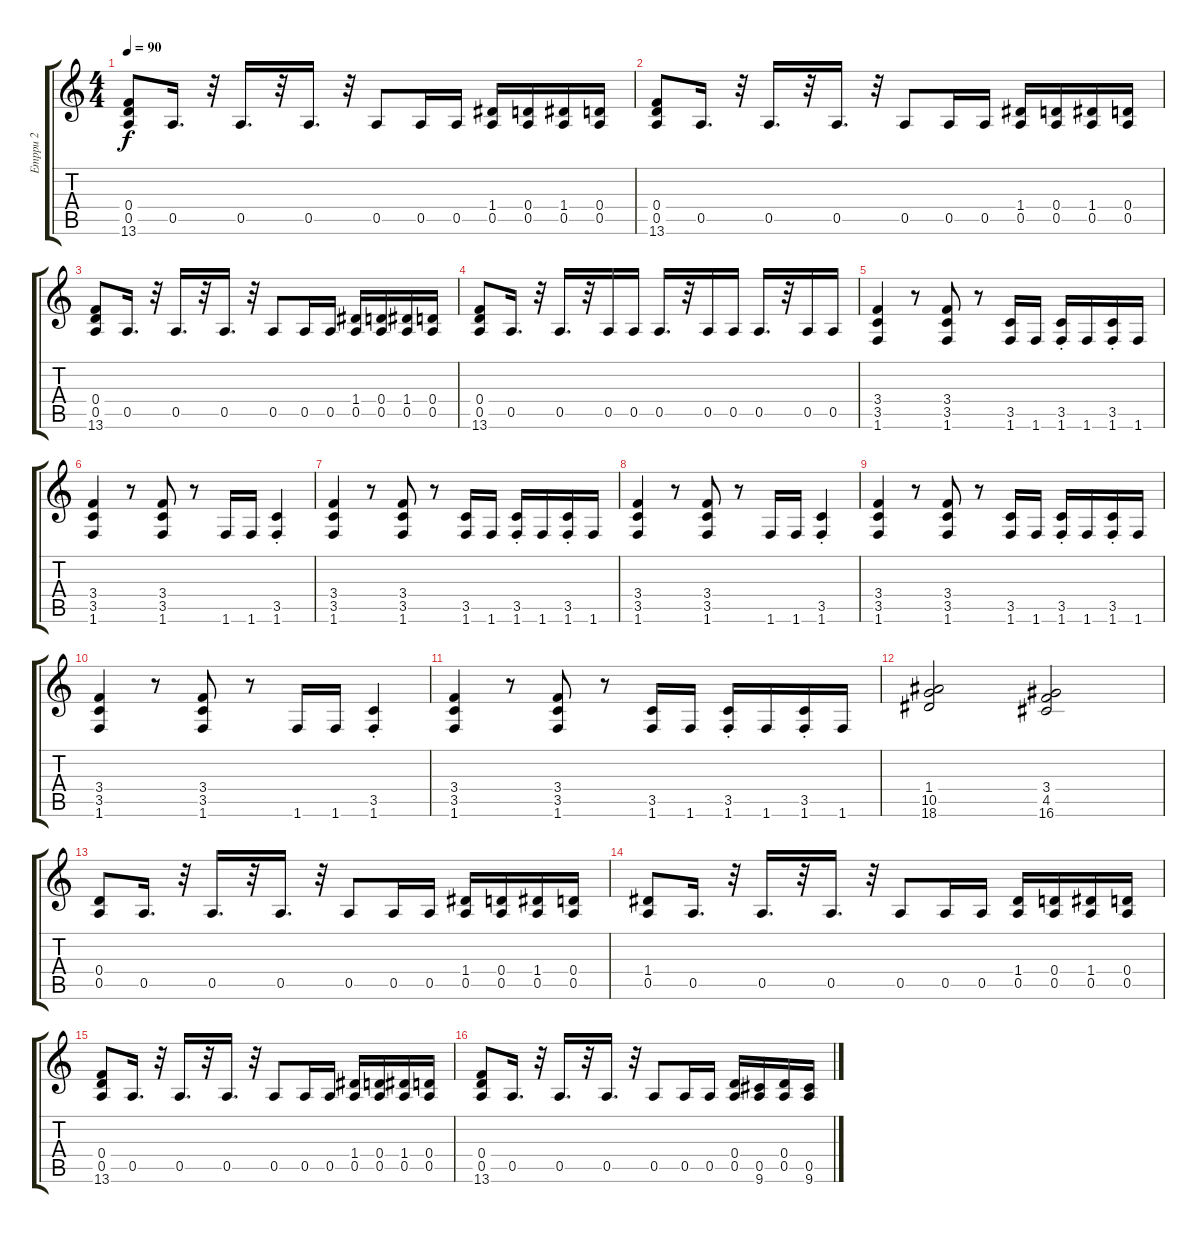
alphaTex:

\track ("Emppu 2" "Emppu 2") {instrument distortionguitar}
\staff {score tabs}
\tuning (E4 B3 G3 D3 A2 E2) {hide}
\ts (4 4)
\tempo 90
\clef g2
\ks c
(0.4 0.5 13.6).8{dy f volume 13} 0.5.16{d} r.32 0.5.16{d} r.32 0.5.16{d} r.32 0.5.8 0.5.16 0.5.16 (1.4 0.5).16 (0.4 0.5).16 (1.4 0.5).16 (0.4 0.5).16 |
(0.4 0.5 13.6).8{volume 13} 0.5.16{d} r.32 0.5.16{d} r.32 0.5.16{d} r.32 0.5.8 0.5.16 0.5.16 (1.4 0.5).16 (0.4 0.5).16 (1.4 0.5).16 (0.4 0.5).16 |
(0.4 0.5 13.6).8{volume 13} 0.5.16{d} r.32 0.5.16{d} r.32 0.5.16{d} r.32 0.5.8 0.5.16 0.5.16 (1.4 0.5).16 (0.4 0.5).16 (1.4 0.5).16 (0.4 0.5).16 |
(0.4 0.5 13.6).8{volume 13} 0.5.16{d} r.32 0.5.16{d} r.32 0.5.16 0.5.16 0.5.16{d} r.32 0.5.16 0.5.16 0.5.16{d} r.32 0.5.16 0.5.16 |
(3.4 3.5 1.6).4 r.8 (3.4 3.5 1.6).8 r.8 (3.5 1.6).16 1.6.16 (3.5{st} 1.6).16 1.6.16 (3.5{st} 1.6).16 1.6.16 |
(3.4 3.5 1.6).4 r.8 (3.4 3.5 1.6).8 r.8 1.6.16 1.6.16 (3.5{st} 1.6).4 |
(3.4 3.5 1.6).4 r.8 (3.4 3.5 1.6).8 r.8 (3.5 1.6).16 1.6.16 (3.5{st} 1.6).16 1.6.16 (3.5{st} 1.6).16 1.6.16 |
(3.4 3.5 1.6).4 r.8 (3.4 3.5 1.6).8 r.8 1.6.16 1.6.16 (3.5{st} 1.6).4 |
(3.4 3.5 1.6).4 r.8 (3.4 3.5 1.6).8 r.8 (3.5 1.6).16 1.6.16 (3.5{st} 1.6).16 1.6.16 (3.5{st} 1.6).16 1.6.16 |
(3.4 3.5 1.6).4 r.8 (3.4 3.5 1.6).8 r.8 1.6.16 1.6.16 (3.5{st} 1.6).4 |
(3.4 3.5 1.6).4 r.8 (3.4 3.5 1.6).8 r.8 (3.5 1.6).16 1.6.16 (3.5{st} 1.6).16 1.6.16 (3.5{st} 1.6).16 1.6.16 |
(1.4 10.5 18.6).2 (3.4 4.5 16.6).2 |
(0.4 0.5).8{volume 13} 0.5.16{d} r.32 0.5.16{d} r.32 0.5.16{d} r.32 0.5.8 0.5.16 0.5.16 (1.4 0.5).16 (0.4 0.5).16 (1.4 0.5).16 (0.4 0.5).16 |
(1.4 0.5).8{volume 13} 0.5.16{d} r.32 0.5.16{d} r.32 0.5.16{d} r.32 0.5.8 0.5.16 0.5.16 (1.4 0.5).16 (0.4 0.5).16 (1.4 0.5).16 (0.4 0.5).16 |
(0.4 0.5 13.6).8{volume 13} 0.5.16{d} r.32 0.5.16{d} r.32 0.5.16{d} r.32 0.5.8 0.5.16 0.5.16 (1.4 0.5).16 (0.4 0.5).16 (1.4 0.5).16 (0.4 0.5).16 |
(0.4 0.5 13.6).8{volume 13} 0.5.16{d} r.32 0.5.16{d} r.32 0.5.16{d} r.32 0.5.8 0.5.16 0.5.16 (0.4 0.5).16 (0.5 9.6).16 (0.4 0.5).16 (0.5 9.6).16
